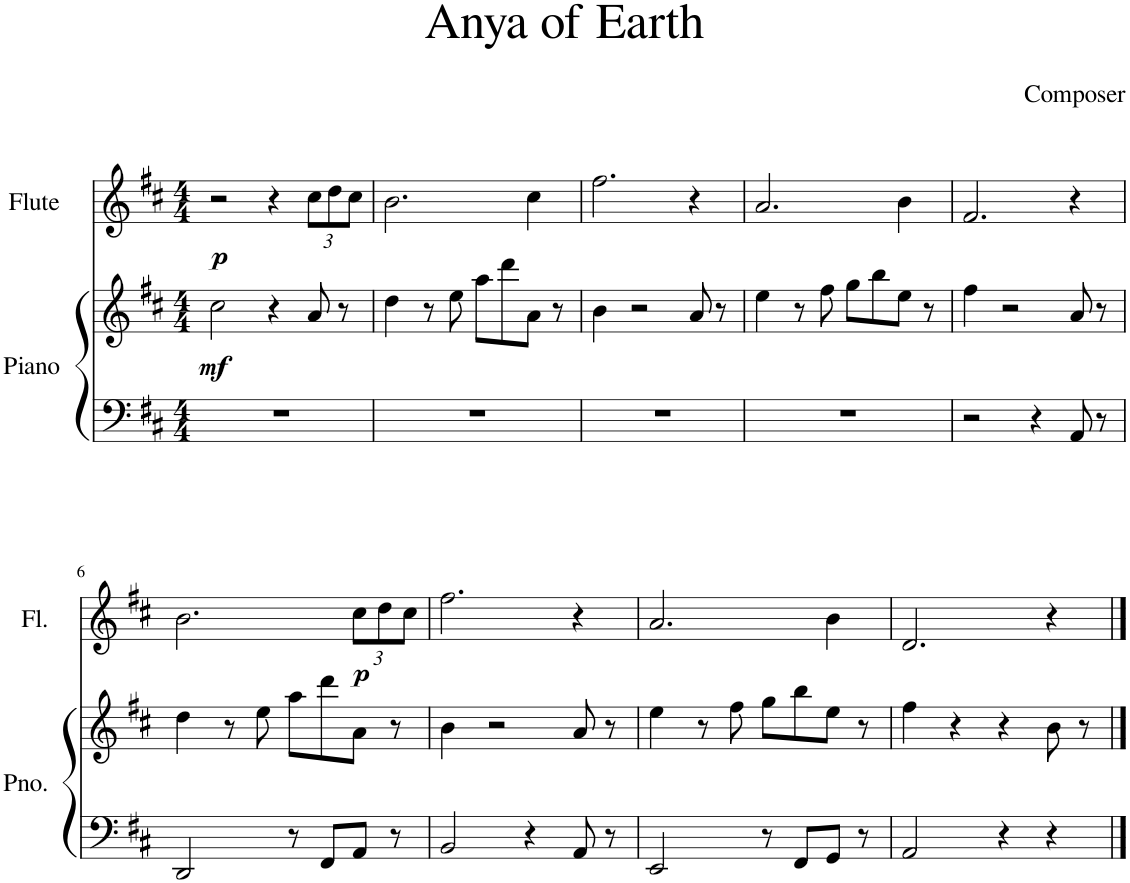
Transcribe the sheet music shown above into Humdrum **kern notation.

**kern	**kern	**dynam	**kern	**dynam
*part2	*part2	*part2	*part1	*part1
*staff3	*staff2	*staff2/3	*staff1	*staff1
*I"Piano	*	*	*I"Flute	*
*I'Pno.	*	*	*I'Fl.	*
*clefF4	*clefG2	*	*clefG2	*
*k[f#c#]	*k[f#c#]	*	*k[f#c#]	*
*M4/4	*M4/4	*	*M4/4	*
=1	=1	=1	=1	=1
!	!	!LO:DY:b	!	!LO:DY:b
1r	2cc#\	mf	2r	p
.	4r	.	4r	.
*	*	*	*Xbrackettup	*
.	8a/	.	12cc#\L	.
.	.	.	12dd\	.
.	8r	.	.	.
.	.	.	12cc#\J	.
=2	=2	=2	=2	=2
1r	4dd\	.	2.b\	.
.	8r	.	.	.
.	8ee\	.	.	.
.	8aa\L	.	.	.
.	8ddd\	.	.	.
.	8a\J	.	4cc#\	.
.	8r	.	.	.
=3	=3	=3	=3	=3
1r	4b\	.	2.ff#\	.
.	2r	.	.	.
.	8a/	.	4r	.
.	8r	.	.	.
=4	=4	=4	=4	=4
1r	4ee\	.	2.a/	.
.	8r	.	.	.
.	8ff#\	.	.	.
.	8gg\L	.	.	.
.	8bb\	.	.	.
.	8ee\J	.	4b\	.
.	8r	.	.	.
=5	=5	=5	=5	=5
2r	4ff#\	.	2.f#/	.
.	2r	.	.	.
4r	.	.	.	.
8AA/	8a/	.	4r	.
8r	8r	.	.	.
!!LO:LB:g=z
=6	=6	=6	=6	=6
2DD/	4dd\	.	2.b\	.
.	8r	.	.	.
.	8ee\	.	.	.
8r	8aa\L	.	.	.
8FF#/L	8ddd\	.	.	.
!	!	!	!	!LO:DY:b
8AA/J	8a\J	.	12cc#\L	p
.	.	.	12dd\	.
8r	8r	.	.	.
.	.	.	12cc#\J	.
=7	=7	=7	=7	=7
2BB/	4b\	.	2.ff#\	.
.	2r	.	.	.
4r	.	.	.	.
8AA/	8a/	.	4r	.
8r	8r	.	.	.
=8	=8	=8	=8	=8
2EE/	4ee\	.	2.a/	.
.	8r	.	.	.
.	8ff#\	.	.	.
8r	8gg\L	.	.	.
8FF#/L	8bb\	.	.	.
8GG/J	8ee\J	.	4b\	.
8r	8r	.	.	.
=9	=9	=9	=9	=9
2AA/	4ff#\	.	2.d/	.
.	4r	.	.	.
4r	4r	.	.	.
4r	8b\	.	4r	.
.	8r	.	.	.
==	==	==	==	==
*-	*-	*-	*-	*-
